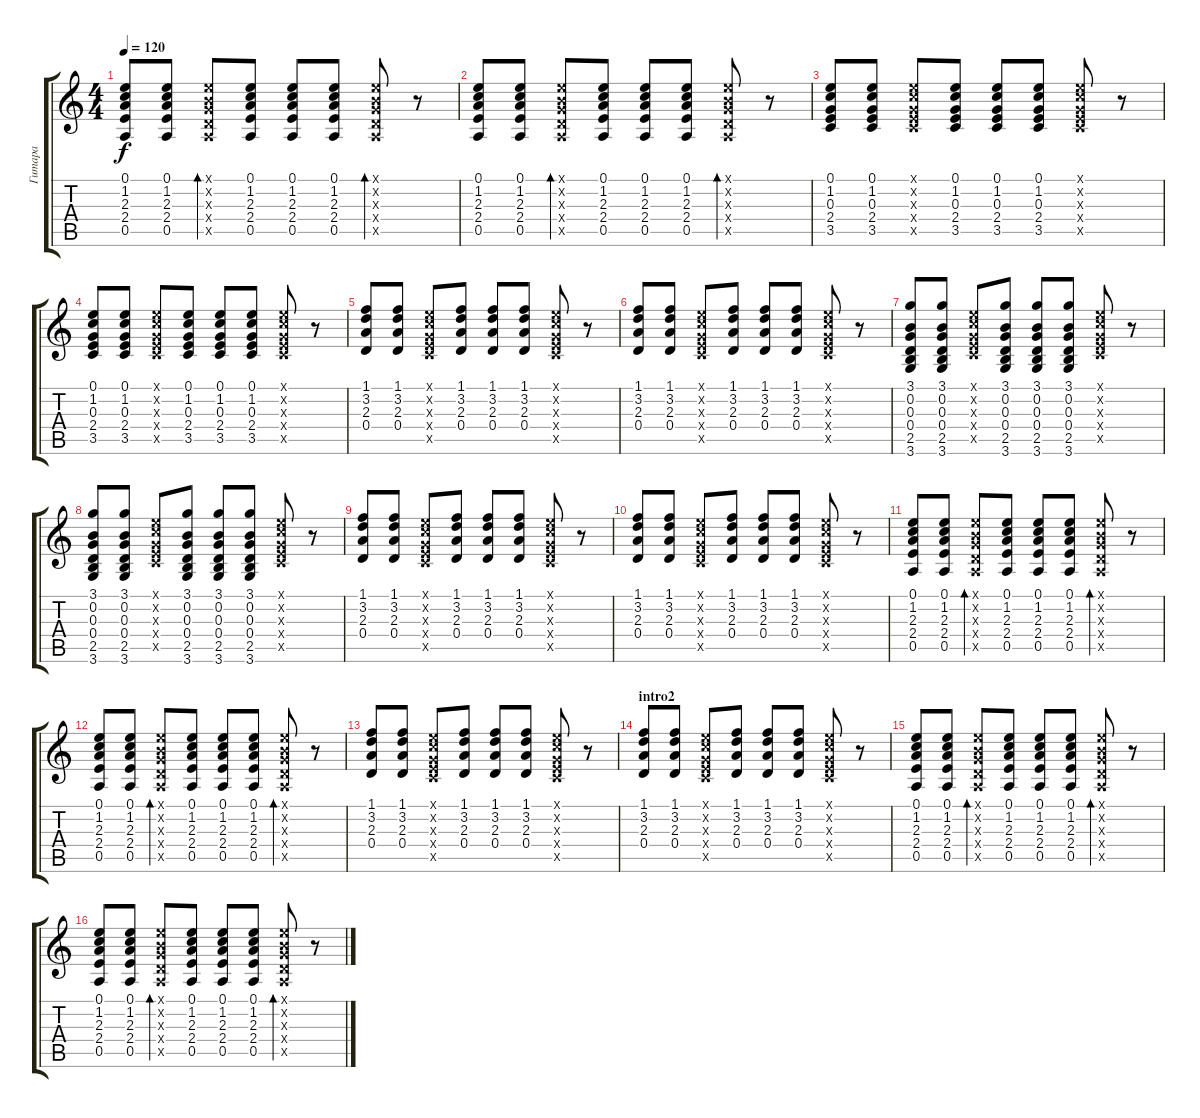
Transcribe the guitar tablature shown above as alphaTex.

\track ("Гитара" "Гитара") {instrument electricguitarmuted}
\staff {score tabs}
\tuning (E4 B3 G3 D3 A2 E2) {hide}
\ts (4 4)
\tempo 120
\clef g2
\ks c
(0.1 1.2 2.3 2.4 0.5).8{dy f} (0.1 1.2 2.3 2.4 0.5).8 (0.1{x} 0.2{x} 0.3{x} 0.4{x} 0.5{x}).8{bd 30} (0.1 1.2 2.3 2.4 0.5).8 (0.1 1.2 2.3 2.4 0.5).8 (0.1 1.2 2.3 2.4 0.5).8 (0.1{x} 0.2{x} 0.3{x} 0.4{x} 0.5{x}).8{bd 30} r.8 |
(0.1 1.2 2.3 2.4 0.5).8 (0.1 1.2 2.3 2.4 0.5).8 (0.1{x} 0.2{x} 0.3{x} 0.4{x} 0.5{x}).8{bd 30} (0.1 1.2 2.3 2.4 0.5).8 (0.1 1.2 2.3 2.4 0.5).8 (0.1 1.2 2.3 2.4 0.5).8 (0.1{x} 0.2{x} 0.3{x} 0.4{x} 0.5{x}).8{bd 30} r.8 |
(0.1 1.2 0.3 2.4 3.5).8 (0.1 1.2 0.3 2.4 3.5).8 (0.1{x} 1.2{x} 0.3{x} 2.4{x} 3.5{x}).8 (0.1 1.2 0.3 2.4 3.5).8 (0.1 1.2 0.3 2.4 3.5).8 (0.1 1.2 0.3 2.4 3.5).8 (0.1{x} 1.2{x} 0.3{x} 2.4{x} 3.5{x}).8 r.8 |
(0.1 1.2 0.3 2.4 3.5).8 (0.1 1.2 0.3 2.4 3.5).8 (0.1{x} 1.2{x} 0.3{x} 2.4{x} 3.5{x}).8 (0.1 1.2 0.3 2.4 3.5).8 (0.1 1.2 0.3 2.4 3.5).8 (0.1 1.2 0.3 2.4 3.5).8 (0.1{x} 1.2{x} 0.3{x} 2.4{x} 3.5{x}).8 r.8 |
(1.1 3.2 2.3 0.4).8 (1.1 3.2 2.3 0.4).8 (0.1{x} 1.2{x} 0.3{x} 2.4{x} 3.5{x}).8 (1.1 3.2 2.3 0.4).8 (1.1 3.2 2.3 0.4).8 (1.1 3.2 2.3 0.4).8 (0.1{x} 1.2{x} 0.3{x} 2.4{x} 3.5{x}).8 r.8 |
(1.1 3.2 2.3 0.4).8 (1.1 3.2 2.3 0.4).8 (0.1{x} 1.2{x} 0.3{x} 2.4{x} 3.5{x}).8 (1.1 3.2 2.3 0.4).8 (1.1 3.2 2.3 0.4).8 (1.1 3.2 2.3 0.4).8 (0.1{x} 1.2{x} 0.3{x} 2.4{x} 3.5{x}).8 r.8 |
(3.1 0.2 0.3 0.4 2.5 3.6).8 (3.1 0.2 0.3 0.4 2.5 3.6).8 (0.1{x} 1.2{x} 0.3{x} 2.4{x} 3.5{x}).8 (3.1 0.2 0.3 0.4 2.5 3.6).8 (3.1 0.2 0.3 0.4 2.5 3.6).8 (3.1 0.2 0.3 0.4 2.5 3.6).8 (0.1{x} 1.2{x} 0.3{x} 2.4{x} 3.5{x}).8 r.8 |
(3.1 0.2 0.3 0.4 2.5 3.6).8 (3.1 0.2 0.3 0.4 2.5 3.6).8 (0.1{x} 1.2{x} 0.3{x} 2.4{x} 3.5{x}).8 (3.1 0.2 0.3 0.4 2.5 3.6).8 (3.1 0.2 0.3 0.4 2.5 3.6).8 (3.1 0.2 0.3 0.4 2.5 3.6).8 (0.1{x} 1.2{x} 0.3{x} 2.4{x} 3.5{x}).8 r.8 |
(1.1 3.2 2.3 0.4).8 (1.1 3.2 2.3 0.4).8 (0.1{x} 1.2{x} 0.3{x} 2.4{x} 3.5{x}).8 (1.1 3.2 2.3 0.4).8 (1.1 3.2 2.3 0.4).8 (1.1 3.2 2.3 0.4).8 (0.1{x} 1.2{x} 0.3{x} 2.4{x} 3.5{x}).8 r.8 |
(1.1 3.2 2.3 0.4).8 (1.1 3.2 2.3 0.4).8 (0.1{x} 1.2{x} 0.3{x} 2.4{x} 3.5{x}).8 (1.1 3.2 2.3 0.4).8 (1.1 3.2 2.3 0.4).8 (1.1 3.2 2.3 0.4).8 (0.1{x} 1.2{x} 0.3{x} 2.4{x} 3.5{x}).8 r.8 |
(0.1 1.2 2.3 2.4 0.5).8 (0.1 1.2 2.3 2.4 0.5).8 (0.1{x} 0.2{x} 0.3{x} 0.4{x} 0.5{x}).8{bd 30} (0.1 1.2 2.3 2.4 0.5).8 (0.1 1.2 2.3 2.4 0.5).8 (0.1 1.2 2.3 2.4 0.5).8 (0.1{x} 0.2{x} 0.3{x} 0.4{x} 0.5{x}).8{bd 30} r.8 |
(0.1 1.2 2.3 2.4 0.5).8 (0.1 1.2 2.3 2.4 0.5).8 (0.1{x} 0.2{x} 0.3{x} 0.4{x} 0.5{x}).8{bd 30} (0.1 1.2 2.3 2.4 0.5).8 (0.1 1.2 2.3 2.4 0.5).8 (0.1 1.2 2.3 2.4 0.5).8 (0.1{x} 0.2{x} 0.3{x} 0.4{x} 0.5{x}).8{bd 30} r.8 |
(1.1 3.2 2.3 0.4).8 (1.1 3.2 2.3 0.4).8 (0.1{x} 1.2{x} 0.3{x} 2.4{x} 3.5{x}).8 (1.1 3.2 2.3 0.4).8 (1.1 3.2 2.3 0.4).8 (1.1 3.2 2.3 0.4).8 (0.1{x} 1.2{x} 0.3{x} 2.4{x} 3.5{x}).8 r.8 |
\section ("" "intro2")
(1.1 3.2 2.3 0.4).8 (1.1 3.2 2.3 0.4).8 (0.1{x} 1.2{x} 0.3{x} 2.4{x} 3.5{x}).8 (1.1 3.2 2.3 0.4).8 (1.1 3.2 2.3 0.4).8 (1.1 3.2 2.3 0.4).8 (0.1{x} 1.2{x} 0.3{x} 2.4{x} 3.5{x}).8 r.8 |
(0.1 1.2 2.3 2.4 0.5).8 (0.1 1.2 2.3 2.4 0.5).8 (0.1{x} 0.2{x} 0.3{x} 0.4{x} 0.5{x}).8{bd 30} (0.1 1.2 2.3 2.4 0.5).8 (0.1 1.2 2.3 2.4 0.5).8 (0.1 1.2 2.3 2.4 0.5).8 (0.1{x} 0.2{x} 0.3{x} 0.4{x} 0.5{x}).8{bd 30} r.8 |
(0.1 1.2 2.3 2.4 0.5).8 (0.1 1.2 2.3 2.4 0.5).8 (0.1{x} 0.2{x} 0.3{x} 0.4{x} 0.5{x}).8{bd 30} (0.1 1.2 2.3 2.4 0.5).8 (0.1 1.2 2.3 2.4 0.5).8 (0.1 1.2 2.3 2.4 0.5).8 (0.1{x} 0.2{x} 0.3{x} 0.4{x} 0.5{x}).8{bd 30} r.8
